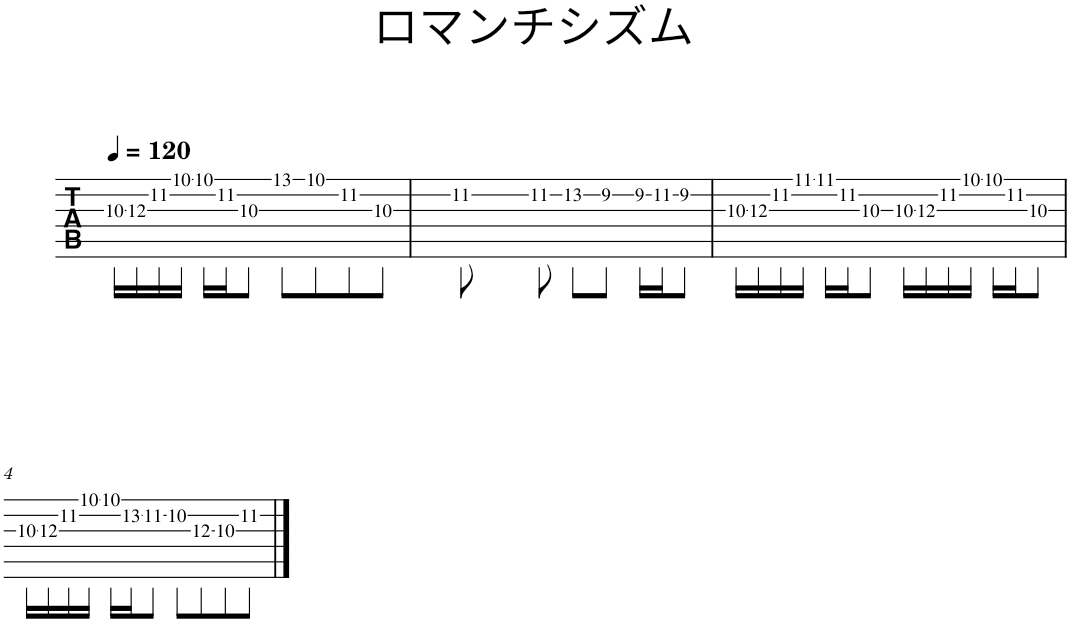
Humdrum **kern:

**kern
*part1
*staff1
*I"Guitar
*I'Guit.
*stria6
*
*k[b-e-a-]
*M4/4
*MM120
=1
16f\LL
16g\
16b-\
16dd\JJ
16dd\LL
16b-\J
8f\J
8ff\L
8dd\
8b-\
8f\J
=2
16r
16r
8b-\
16r
16r
8b-\
8cc\L
8g#\J
16g#\LL
16b-\J
8g#\J
=3
16f\LL
16g\
16b-\
16ee-\JJ
16ee-\LL
16b-\J
8f\J
16f\LL
16g\
16b-\
16dd\JJ
16dd\LL
16b-\J
8f\J
!!LO:LB:g=z
=4
16f\LL
16g\
16b-\
16dd\JJ
16dd\LL
16cc\J
8b-\J
8a\L
8g\
8f\
8b-\J
==
*-
